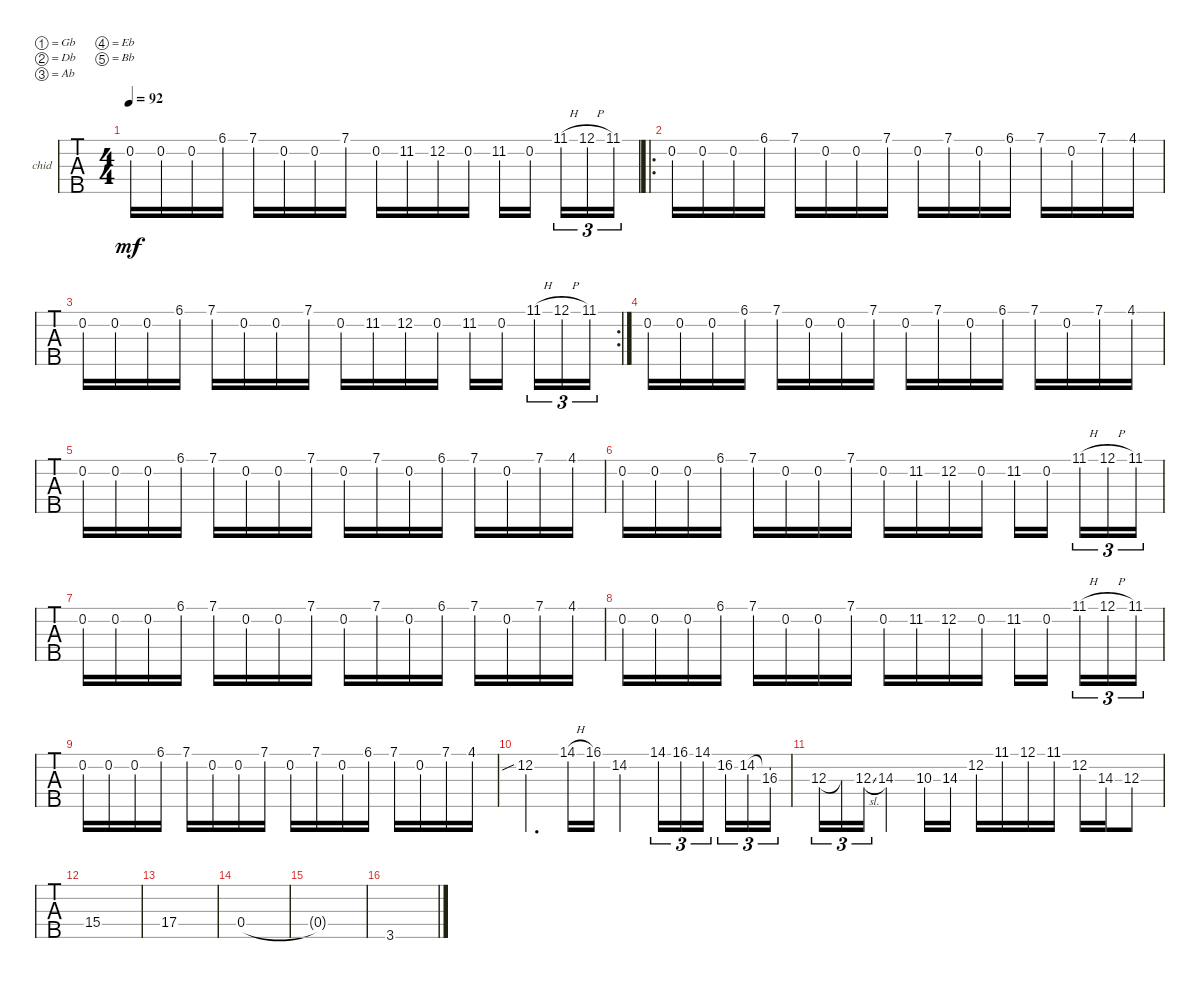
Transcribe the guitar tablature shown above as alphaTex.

\defaultSystemsLayout 4
\bracketExtendMode groupsimilarinstruments
\firstSystemTrackNameOrientation horizontal
\otherSystemsTrackNameOrientation horizontal
\track ("chid" "chid") {instrument electricbassfinger}
\staff {tabs}
\tuning (Gb2 Db2 Ab1 Eb1 Bb0)
\ts (4 4)
\tempo 92
\clef g2
\ks c
0.2.16{dy mf} 0.2.16 0.2.16 6.1.16 7.1.16 0.2.16 0.2.16 7.1.16 0.2.16 11.2.16 12.2.16 0.2.16 11.2.16 0.2.16 11.1{h}.16{tu (3 2)} 12.1{h}.16{tu (3 2)} 11.1.16{tu (3 2)} |
\ro
0.2.16 0.2.16 0.2.16 6.1.16 7.1.16 0.2.16 0.2.16 7.1.16 0.2.16 7.1.16 0.2.16 6.1.16 7.1.16 0.2.16 7.1.16 4.1.16 |
\rc 2
0.2.16 0.2.16 0.2.16 6.1.16 7.1.16 0.2.16 0.2.16 7.1.16 0.2.16 11.2.16 12.2.16 0.2.16 11.2.16 0.2.16 11.1{h}.16{tu (3 2)} 12.1{h}.16{tu (3 2)} 11.1.16{tu (3 2)} |
0.2.16 0.2.16 0.2.16 6.1.16 7.1.16 0.2.16 0.2.16 7.1.16 0.2.16 7.1.16 0.2.16 6.1.16 7.1.16 0.2.16 7.1.16 4.1.16 |
0.2.16 0.2.16 0.2.16 6.1.16 7.1.16 0.2.16 0.2.16 7.1.16 0.2.16 7.1.16 0.2.16 6.1.16 7.1.16 0.2.16 7.1.16 4.1.16 |
0.2.16 0.2.16 0.2.16 6.1.16 7.1.16 0.2.16 0.2.16 7.1.16 0.2.16 11.2.16 12.2.16 0.2.16 11.2.16 0.2.16 11.1{h}.16{tu (3 2)} 12.1{h}.16{tu (3 2)} 11.1.16{tu (3 2)} |
0.2.16 0.2.16 0.2.16 6.1.16 7.1.16 0.2.16 0.2.16 7.1.16 0.2.16 7.1.16 0.2.16 6.1.16 7.1.16 0.2.16 7.1.16 4.1.16 |
0.2.16 0.2.16 0.2.16 6.1.16 7.1.16 0.2.16 0.2.16 7.1.16 0.2.16 11.2.16 12.2.16 0.2.16 11.2.16 0.2.16 11.1{h}.16{tu (3 2)} 12.1{h}.16{tu (3 2)} 11.1.16{tu (3 2)} |
0.2.16 0.2.16 0.2.16 6.1.16 7.1.16 0.2.16 0.2.16 7.1.16 0.2.16 7.1.16 0.2.16 6.1.16 7.1.16 0.2.16 7.1.16 4.1.16 |
12.2{sib hac}.4{d} 14.1{h ac}.16 16.1{ac}.16 14.2{ac}.4 14.1{ac}.16{tu (3 2)} 16.1{ac}.16{tu (3 2)} 14.1{ac}.16{tu (3 2)} 16.2{ac}.16{tu (3 2)} 14.2{ac}.16{tu (3 2)} (16.3{ac} 14.2{ac t}).16{tu (3 2)} |
12.3{ac}.16{tu (3 2)} 12.3{ac t}.16{tu (3 2)} 12.3{sl ac}.16{tu (3 2)} 14.3{ac}.4 10.3{ac}.16 14.3{ac}.16 12.2{ac}.16 11.1{ac}.16 12.1{ac}.16 11.1{ac}.16 12.2{ac}.16 14.3{ac}.16 12.3{ac}.8 |
15.4{ac}.1 |
17.4{ac}.1 |
0.4{ac}.1 |
0.4{ac t}.1 |
3.5.1
